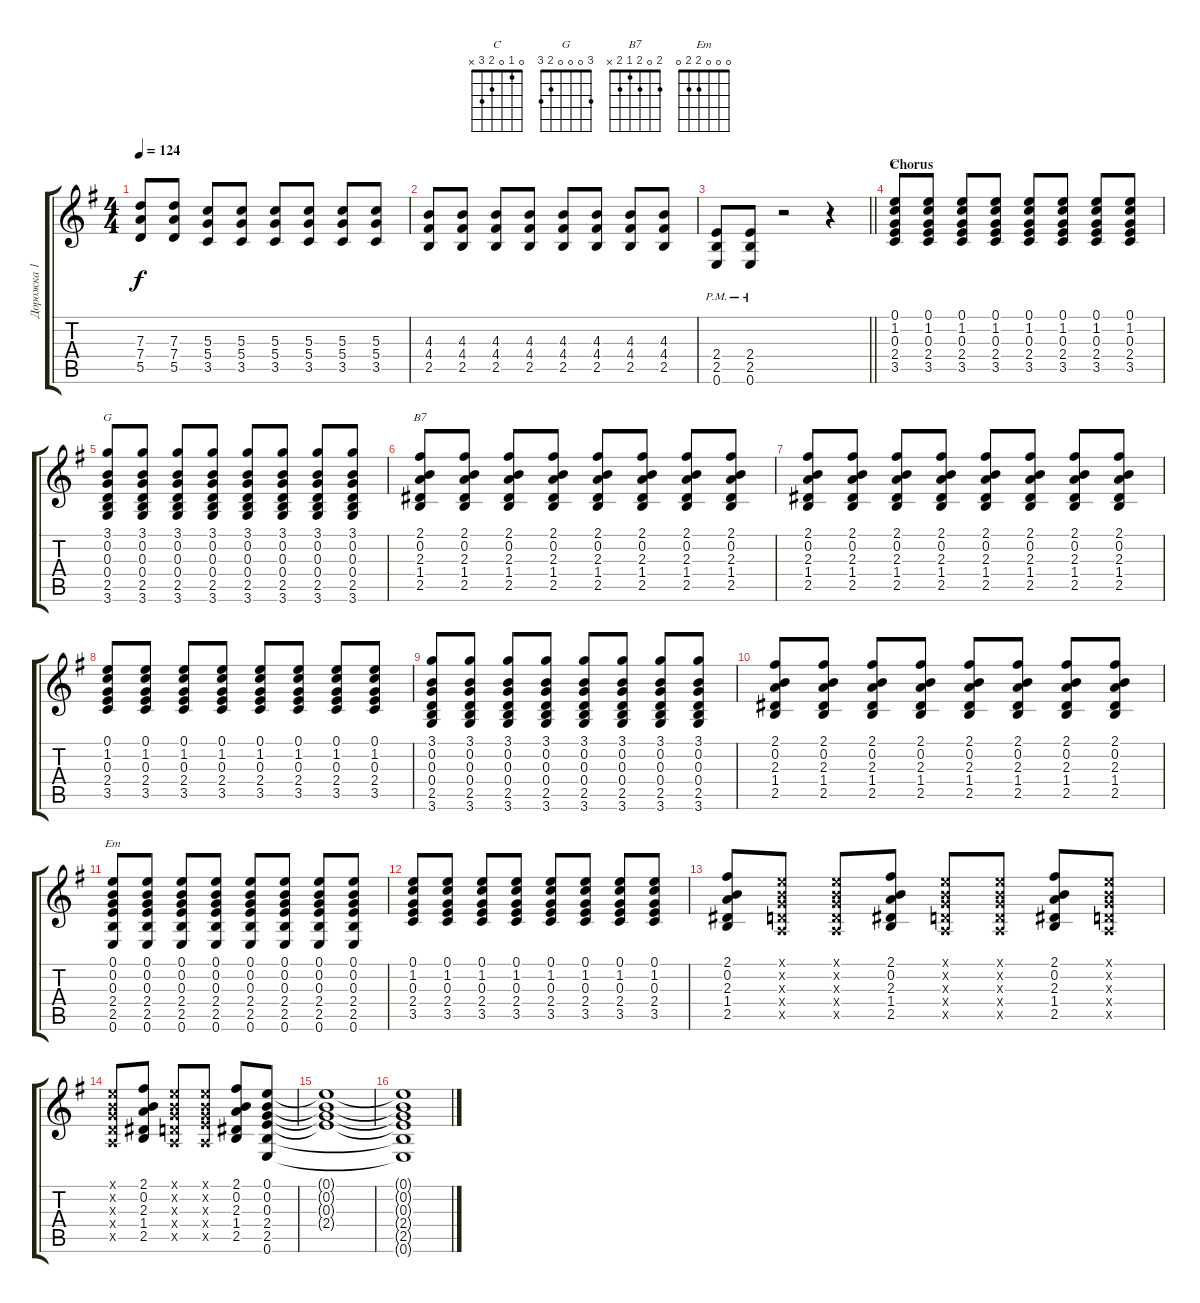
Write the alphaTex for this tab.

\track ("Дорожка 1" "Дорожка 1") {instrument distortionguitar}
\staff {score tabs}
\tuning (E4 B3 G3 D3 A2 E2) {hide}
\chord ("C" 0 1 0 2 3 x)
\chord ("G" 3 0 0 0 2 3)
\chord ("B7" 2 0 2 1 2 x)
\chord ("Em" 0 0 0 2 2 0)
\ts (4 4)
\tempo 124
\clef g2
\ks g
(7.3 7.4 5.5).8{dy f} (7.3 7.4 5.5).8 (5.3 5.4 3.5).8 (5.3 5.4 3.5).8 (5.3 5.4 3.5).8 (5.3 5.4 3.5).8 (5.3 5.4 3.5).8 (5.3 5.4 3.5).8 |
(4.3 4.4 2.5).8 (4.3 4.4 2.5).8 (4.3 4.4 2.5).8 (4.3 4.4 2.5).8 (4.3 4.4 2.5).8 (4.3 4.4 2.5).8 (4.3 4.4 2.5).8 (4.3 4.4 2.5).8 |
\barLineRight lightlight
(2.4{pm} 2.5{pm} 0.6{pm}).8 (2.4{pm} 2.5{pm} 0.6{pm}).8 r.2 r.4 |
\section ("" "Chorus")
(0.1 1.2 0.3 2.4 3.5).8{ch "C"} (0.1 1.2 0.3 2.4 3.5).8 (0.1 1.2 0.3 2.4 3.5).8 (0.1 1.2 0.3 2.4 3.5).8 (0.1 1.2 0.3 2.4 3.5).8 (0.1 1.2 0.3 2.4 3.5).8 (0.1 1.2 0.3 2.4 3.5).8 (0.1 1.2 0.3 2.4 3.5).8 |
(3.1 0.2 0.3 0.4 2.5 3.6).8{ch "G"} (3.1 0.2 0.3 0.4 2.5 3.6).8 (3.1 0.2 0.3 0.4 2.5 3.6).8 (3.1 0.2 0.3 0.4 2.5 3.6).8 (3.1 0.2 0.3 0.4 2.5 3.6).8 (3.1 0.2 0.3 0.4 2.5 3.6).8 (3.1 0.2 0.3 0.4 2.5 3.6).8 (3.1 0.2 0.3 0.4 2.5 3.6).8 |
(2.1 0.2 2.3 1.4 2.5).8{ch "B7"} (2.1 0.2 2.3 1.4 2.5).8 (2.1 0.2 2.3 1.4 2.5).8 (2.1 0.2 2.3 1.4 2.5).8 (2.1 0.2 2.3 1.4 2.5).8 (2.1 0.2 2.3 1.4 2.5).8 (2.1 0.2 2.3 1.4 2.5).8 (2.1 0.2 2.3 1.4 2.5).8 |
(2.1 0.2 2.3 1.4 2.5).8 (2.1 0.2 2.3 1.4 2.5).8 (2.1 0.2 2.3 1.4 2.5).8 (2.1 0.2 2.3 1.4 2.5).8 (2.1 0.2 2.3 1.4 2.5).8 (2.1 0.2 2.3 1.4 2.5).8 (2.1 0.2 2.3 1.4 2.5).8 (2.1 0.2 2.3 1.4 2.5).8 |
(0.1 1.2 0.3 2.4 3.5).8 (0.1 1.2 0.3 2.4 3.5).8 (0.1 1.2 0.3 2.4 3.5).8 (0.1 1.2 0.3 2.4 3.5).8 (0.1 1.2 0.3 2.4 3.5).8 (0.1 1.2 0.3 2.4 3.5).8 (0.1 1.2 0.3 2.4 3.5).8 (0.1 1.2 0.3 2.4 3.5).8 |
(3.1 0.2 0.3 0.4 2.5 3.6).8 (3.1 0.2 0.3 0.4 2.5 3.6).8 (3.1 0.2 0.3 0.4 2.5 3.6).8 (3.1 0.2 0.3 0.4 2.5 3.6).8 (3.1 0.2 0.3 0.4 2.5 3.6).8 (3.1 0.2 0.3 0.4 2.5 3.6).8 (3.1 0.2 0.3 0.4 2.5 3.6).8 (3.1 0.2 0.3 0.4 2.5 3.6).8 |
(2.1 0.2 2.3 1.4 2.5).8 (2.1 0.2 2.3 1.4 2.5).8 (2.1 0.2 2.3 1.4 2.5).8 (2.1 0.2 2.3 1.4 2.5).8 (2.1 0.2 2.3 1.4 2.5).8 (2.1 0.2 2.3 1.4 2.5).8 (2.1 0.2 2.3 1.4 2.5).8 (2.1 0.2 2.3 1.4 2.5).8 |
(0.1 0.2 0.3 2.4 2.5 0.6).8{ch "Em"} (0.1 0.2 0.3 2.4 2.5 0.6).8 (0.1 0.2 0.3 2.4 2.5 0.6).8 (0.1 0.2 0.3 2.4 2.5 0.6).8 (0.1 0.2 0.3 2.4 2.5 0.6).8 (0.1 0.2 0.3 2.4 2.5 0.6).8 (0.1 0.2 0.3 2.4 2.5 0.6).8 (0.1 0.2 0.3 2.4 2.5 0.6).8 |
(0.1 1.2 0.3 2.4 3.5).8 (0.1 1.2 0.3 2.4 3.5).8 (0.1 1.2 0.3 2.4 3.5).8 (0.1 1.2 0.3 2.4 3.5).8 (0.1 1.2 0.3 2.4 3.5).8 (0.1 1.2 0.3 2.4 3.5).8 (0.1 1.2 0.3 2.4 3.5).8 (0.1 1.2 0.3 2.4 3.5).8 |
(2.1 0.2 2.3 1.4 2.5).8 (0.1{x} 0.2{x} 0.3{x} 0.4{x} 0.5{x}).8 (0.1{x} 0.2{x} 0.3{x} 0.4{x} 0.5{x}).8 (2.1 0.2 2.3 1.4 2.5).8 (0.1{x} 0.2{x} 0.3{x} 0.4{x} 0.5{x}).8 (0.1{x} 0.2{x} 0.3{x} 0.4{x} 0.5{x}).8 (2.1 0.2 2.3 1.4 2.5).8 (0.1{x} 0.2{x} 0.3{x} 0.4{x} 0.5{x}).8 |
(0.1{x} 0.2{x} 0.3{x} 0.4{x} 0.5{x}).8 (2.1 0.2 2.3 1.4 2.5).8 (0.1{x} 0.2{x} 0.3{x} 0.4{x} 0.5{x}).8 (0.1{x} 0.2{x} 0.3{x} 2.4{x} 0.5{x}).8 (2.1 0.2 2.3 1.4 2.5).8 (0.1 0.2 0.3 2.4 2.5 0.6).8 |
(0.1{t} 0.2{t} 0.3{t} 2.4{t}).1 |
(0.1{t} 0.2{t} 0.3{t} 2.4{t} 2.5{t} 0.6{t}).1
